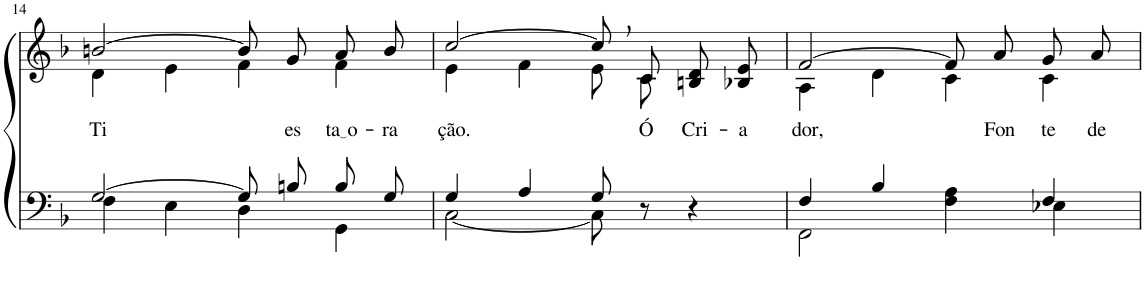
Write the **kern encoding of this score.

**kern	**kern	**text
*part2	*part1	*part1
*staff2	*staff1	*staff1
*I"Parte III e IV	*I"Parte I e II	*
!!LO:PB:g=z
*clefF4	*clefG2	*
*Trd-1c-2	*Trd-1c-2	*
*k[b-]	*k[b-]	*
*M4/4	*M4/4	*
=14	=14	=14
*^	*^	*
!	!	!	!	!LO:LY:b
[2G/	4F\	[2bn/	4d\	Ti
.	4E\	.	4e\	.
8G/L]	4D\	8b/L]	4f\	.
!	!	!	!	!LO:LY:b
8Bn/J	.	8g/J	.	es-
!	!	!	!	!LO:LY:b
8B/L	4GG\	8a/L	4f\	ta o
!	!	!	!	!LO:LY:b
8G/J	.	8b/J	.	-ra-
=15	=15	=15	=15	=15
!	!	!	!	!LO:LY:b
4G/	[2C\	[2cc/	4e\	-ção.
4A/	.	.	4f\	.
8G/	8C\]	8cc,/L]	8e\L	.
!	!	!	!	!LO:LY:b
8r	4.ryy	8c/J	8c\J	Ó
!	!	!	!	!LO:LY:b
4r	.	8Bn/ 8d/L	4ryy	Cri-
!	!	!	!	!LO:LY:b
.	.	8B-X/ 8e/J	.	-a-
=16	=16	=16	=16	=16
!	!	!	!	!LO:LY:b
4F/	2FF\	[2f/	4A\	-dor,
4B-/	.	.	4d\	.
4ryy	4F\ 4A\	8f/L]	4c\	.
!	!	!	!	!LO:LY:b
.	.	8a/J	.	Fon-
!	!	!	!	!LO:LY:b
4F/	4E-X\	8g/L	4c\	-te
!	!	!	!	!LO:LY:b
.	.	8a/J	.	de
*v	*v	*	*	*
*	*v	*v	*
=	=	=
*-	*-	*-
